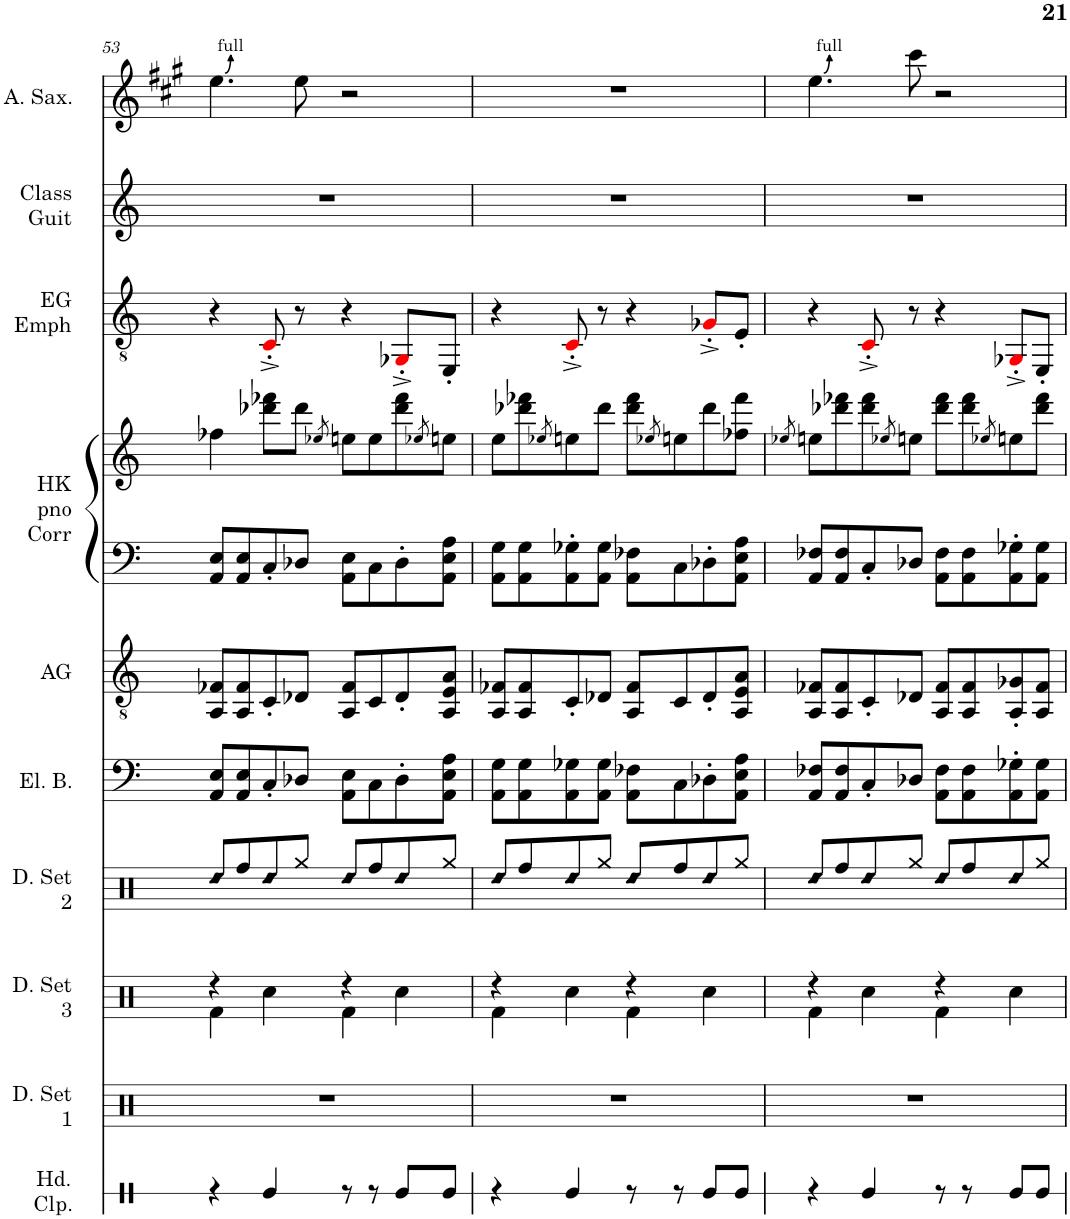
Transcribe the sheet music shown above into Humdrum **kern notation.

**kern	**kern	**kern	**kern	**kern	**kern	**kern	**kern	**kern	**kern	**kern
*part10	*part9	*part8	*part7	*part6	*part5	*part4	*part4	*part3	*part2	*part1
*staff11	*staff10	*staff9	*staff8	*staff7	*staff6	*staff5	*staff4	*staff3	*staff2	*staff1
*I"Hd.  Clp	*I"D. Set 1	*I"D. Set 3	*I"D. Set 2	*I"El. B.	*I"AG	*I"HK pno Corr	*	*I"EG Emph	*I"Class Guit	*I"A. Sax.
*I'Hd.  Clp.	*I'D. Set 1	*I'D. Set 3	*I'D. Set 2	*I'El. B.	*I'AG	*I'HK pno Corr	*	*I'EG Emph	*I'Class Guit	*I'A. Sax.
!!LO:PB:g=z
*clefX	*clefX	*clefX	*clefX	*clefF4	*clefGv2	*clefF4	*clefG2	*clefGv2	*clefG2	*clefG2
*	*	*	*	*Trd7c12	*	*	*	*	*	*Trd5c9
*k[]	*k[]	*k[]	*k[]	*k[]	*k[]	*k[]	*k[]	*k[]	*k[]	*k[f#c#g#]
*M4/4	*M4/4	*M4/4	*M4/4	*M4/4	*M4/4	*M4/4	*M4/4	*M4/4	*M4/4	*M4/4
=53	=53	=53	=53	=53	=53	=53	=53	=53	=53	=53
*	*	*^	*	*	*	*	*	*	*	*
!	!	!	!	!LO:N:head=diamond	!	!	!	!	!	!	!
4r	1r	4r	4Rf\	8Rdd/L	8AA/ 8E/L	8AA/ 8F-X/L	8AA/ 8E/L	4ff-X\	4r	1r	4.ee\
.	.	.	.	8Rff/	8AA/ 8E/	8AA/ 8F-/	8AA/ 8E/	.	.	.	.
!	!	!	!	!LO:N:head=diamond	!	!	!	!	!	!	!
4Re/	.	4Rcc\	4ryy	8Rdd/	8C'/	8C'/	8C'/	8ddd-X\ 8fff-X\L	8C'^i/	.	.
.	.	.	.	8Rgg/J	8D-X/J	8D-X/J	8D-X/J	8ddd-\J	8r	.	8ee\
.	.	.	.	.	.	.	.	8qee-X/	.	.	.
!	!	!	!	!LO:N:head=diamond	!	!	!	!	!	!	!
8r	.	4r	4Rf\	8Rdd/L	8AA\ 8E\L	8AA/ 8F-/L	8AA\ 8E\L	8een\L	4r	.	2r
8r	.	.	.	8Rff/	8C\	8C/	8C\	8ee\	.	.	.
!	!	!	!	!LO:N:head=diamond	!	!	!	!	!	!	!
8Re/L	.	4Rcc\	4ryy	8Rdd/	8D-'\	8D-'/	8D-'\	8ddd-\ 8fff-\	8GG-X'^i/L	.	.
.	.	.	.	.	.	.	.	8qee-X/	.	.	.
8Re/J	.	.	.	8Rgg/J	8AA\ 8E\ 8A\J	8AA/ 8E/ 8A/J	8AA\ 8E\ 8A\J	8een\J	8EE'/J	.	.
=54	=54	=54	=54	=54	=54	=54	=54	=54	=54	=54	=54
!	!	!	!	!LO:N:head=diamond	!	!	!	!	!	!	!
4r	1r	4r	4Rf\	8Rdd/L	8AA\ 8G\L	8AA/ 8F-X/L	8AA\ 8G\L	8ee\L	4r	1r	1r
.	.	.	.	8Rff/	8AA\ 8G\	8AA/ 8F-/	8AA\ 8G\	8ddd-X\ 8fff-X\	.	.	.
.	.	.	.	.	.	.	.	8qee-X/	.	.	.
!	!	!	!	!LO:N:head=diamond	!	!	!	!	!	!	!
4Re/	.	4Rcc\	4ryy	8Rdd/	8AA\ 8G-X\	8C'/	8AA\' 8G-X\'	8een\	8C'^i/	.	.
.	.	.	.	8Rgg/J	8AA\ 8G-\J	8D-X/J	8AA\ 8G-\J	8ddd-\J	8r	.	.
!	!	!	!	!LO:N:head=diamond	!	!	!	!	!	!	!
8r	.	4r	4Rf\	8Rdd/L	8AA\ 8F-X\L	8AA/ 8F-/L	8AA\ 8F-X\L	8ddd-\ 8fff-\L	4r	.	.
.	.	.	.	.	.	.	.	8qee-X/	.	.	.
8r	.	.	.	8Rff/	8C\	8C/	8C\	8een\	.	.	.
!	!	!	!	!LO:N:head=diamond	!	!	!	!	!	!	!
8Re/L	.	4Rcc\	4ryy	8Rdd/	8D-X'\	8D-'/	8D-X'\	8ddd-\	8G-X'^i/L	.	.
8Re/J	.	.	.	8Rgg/J	8AA\ 8E\ 8A\J	8AA/ 8E/ 8A/J	8AA\ 8E\ 8A\J	8ff-X\ 8fff-\J	8E'/J	.	.
=55	=55	=55	=55	=55	=55	=55	=55	=55	=55	=55	=55
.	.	.	.	.	.	.	.	8qee-X/	.	.	.
!	!	!	!	!LO:N:head=diamond	!	!	!	!	!	!	!
4r	1r	4r	4Rf\	8Rdd/L	8AA/ 8F-X/L	8AA/ 8F-X/L	8AA/ 8F-X/L	8een\L	4r	1r	4.ee\
.	.	.	.	8Rff/	8AA/ 8F-/	8AA/ 8F-/	8AA/ 8F-/	8ddd-X\ 8fff-X\	.	.	.
!	!	!	!	!LO:N:head=diamond	!	!	!	!	!	!	!
4Re/	.	4Rcc\	4ryy	8Rdd/	8C'/	8C'/	8C'/	8ddd-\ 8fff-\	8C'^i/	.	.
.	.	.	.	.	.	.	.	8qee-X/	.	.	.
.	.	.	.	8Rgg/J	8D-X/J	8D-X/J	8D-X/J	8een\J	8r	.	8ccc#\
!	!	!	!	!LO:N:head=diamond	!	!	!	!	!	!	!
8r	.	4r	4Rf\	8Rdd/L	8AA\ 8F-\L	8AA/ 8F-/L	8AA\ 8F-\L	8ddd-\ 8fff-\L	4r	.	2r
8r	.	.	.	8Rff/	8AA\ 8F-\	8AA/ 8F-/	8AA\ 8F-\	8ddd-\ 8fff-\	.	.	.
.	.	.	.	.	.	.	.	8qee-X/	.	.	.
!	!	!	!	!LO:N:head=diamond	!	!	!	!	!	!	!
8Re/L	.	4Rcc\	4ryy	8Rdd/	8AA\' 8G-X\'	8AA/' 8G-X/'	8AA\' 8G-X\'	8een\	8GG-X'^i/L	.	.
8Re/J	.	.	.	8Rgg/J	8AA\ 8G-\J	8AA/ 8F-/J	8AA\ 8G-\J	8ddd-\ 8fff-\J	8EE'/J	.	.
*	*	*v	*v	*	*	*	*	*	*	*	*
=	=	=	=	=	=	=	=	=	=	=
*-	*-	*-	*-	*-	*-	*-	*-	*-	*-	*-
